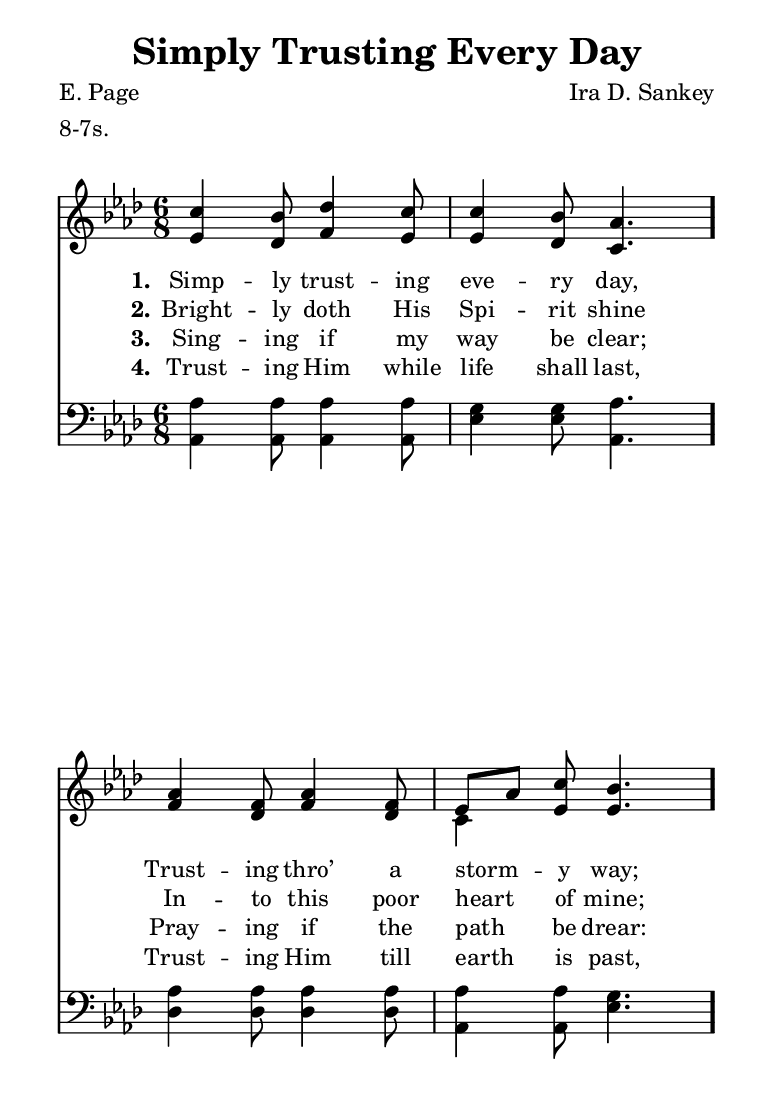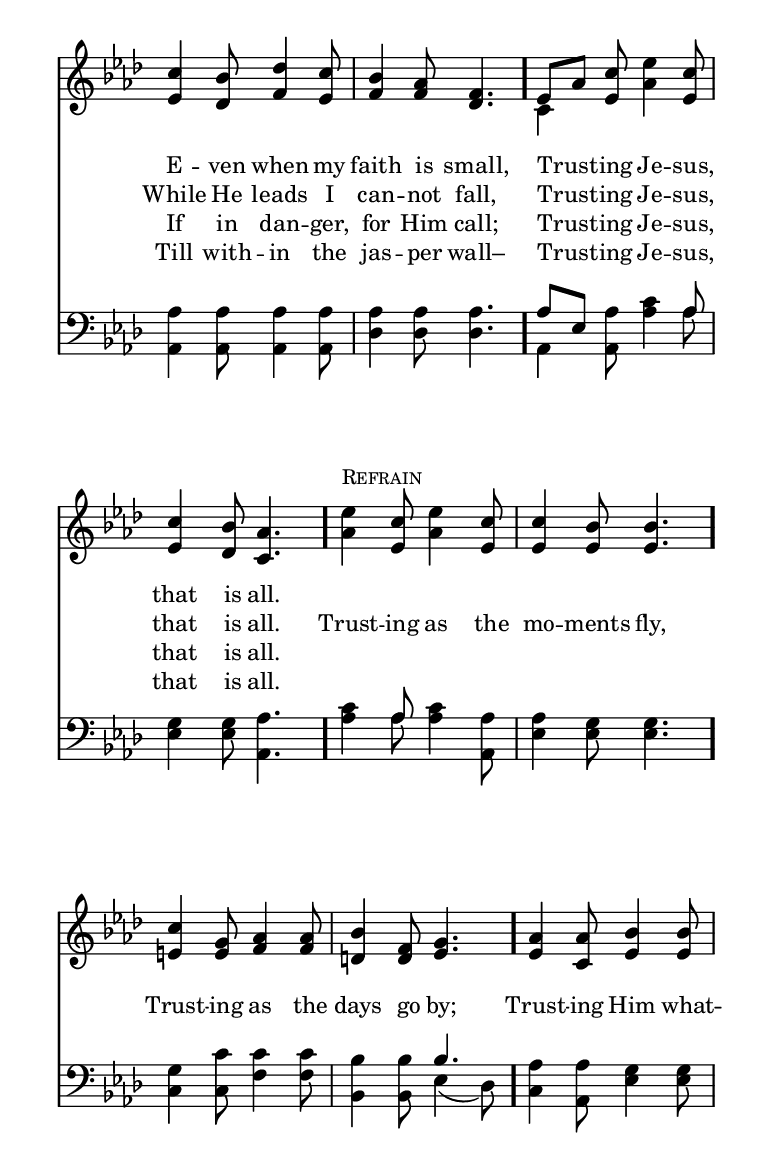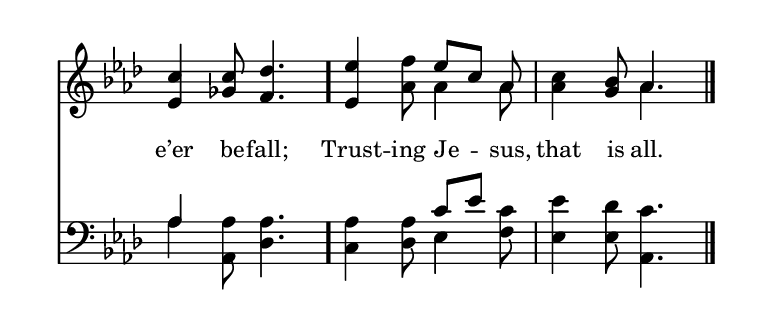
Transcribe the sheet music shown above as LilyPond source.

\include "common/global.ily"
\paper {
  \include "common/paper.ily"
  system-count = #(cond (is-eogsized 4) (#t #f))
}

\header{
  hymnnumber = "192"
  title = "Simply Trusting Every Day"
  tunename = ""
  meter = "8-7s."
  poet = "E. Page"
  composer = "Ira D. Sankey"
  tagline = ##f
}

global = {
  \include "common/overrides.ily"
  \override Staff.TimeSignature.style = #'numbered
  \time 6/8
  \override Score.MetronomeMark.transparent = ##t % hide all fermata changes too
  \tempo 8=130
  \key aes \major
  \autoBeamOff
}

patternA = { c4 bes8 des4 c8 | c4 bes8 aes4. }
patternB = { c4 bes8 des4 c8 | c8[ c8] bes8 aes4. }
patternC = { c8[ c8] bes8 des4 c8 | c4 bes8 aes4. }
patternD = { c4 bes8 des4 c8 | c4 bes8 aes4( c8) }
patternE = { c4 bes8 c8[ c] c8 | c4 bes8 aes4. }

notesSoprano = {
\global
\relative c'' {

  c4 bes8 des4 c8 | c4 bes8 aes4.
  \changePitch \patternB { aes f aes f | ees aes c bes }
  \changePitch \patternA { c bes des c | bes aes f }
  \changePitch \patternC { ees aes c ees c | c bes aes }

  << s^\markup { \small \caps "Refrain" }
  { \changePitch \patternA { ees' c ees c c bes bes } } >>
  \changePitch \patternA { c g aes aes | bes f g }
  \changePitch \patternA { aes aes bes bes | c c des }
  \changePitch \patternE { ees f ees c aes | c bes aes }

  \bar "|."

}
}

notesAlto = {
\global
\relative e' {

  \changePitch \patternA { ees des f ees | ees des c }
  \changePitch \patternA { f des f des | c ees ees }
  \changePitch \patternA { ees des f ees | f f des }
  \changePitch \patternA { c ees aes ees | ees des c }

  \changePitch \patternA { aes' ees aes ees | ees ees ees }
  \changePitch \patternA { e e f f | d d ees }
  \changePitch \patternA { ees c ees ees | ees ges f }
  \changePitch \patternA { ees aes aes aes | aes g aes }

}
}

notesTenor = {
\global
\relative a {

  \changePitch \patternA { aes aes aes aes | g g aes }
  \changePitch \patternA { aes aes aes aes | aes aes g }
  \changePitch \patternA { aes aes aes aes | aes aes aes }
  \changePitch \patternC { aes ees aes c aes | g g aes }

  \changePitch \patternA { c aes c aes | aes g g }
  \changePitch \patternA { g c c c | bes bes bes }
  \changePitch \patternA { aes aes g g | aes aes aes }
  \changePitch \patternE { aes aes c ees c | ees des c }

}
}

notesBass = {
\global
\relative f, {

  \changePitch \patternA { aes aes aes aes | ees' ees aes, }
  \changePitch \patternA { des des des des | aes aes ees' }
  \changePitch \patternA { aes, aes aes aes | des des des }
  \changePitch \patternA { aes aes aes' aes | ees ees aes, }

  \changePitch \patternA { aes' aes aes aes, | ees' ees ees }
  \changePitch \patternD { c c f f | bes, bes ees des }
  \changePitch \patternA { c aes ees' ees | aes aes, des }
  \changePitch \patternA { c des ees f | ees ees aes, }

}
}

Refrain = \lyricmode {

Trust -- ing as the mo -- ments fly, \bar "."
Trust -- ing as the days go by; \bar "."
Trust -- ing Him what -- e’er be -- fall; \bar "."
Trust -- ing Je -- sus, that is all. \bar "."

}

wordsA = \lyricmode {
\set stanza = "1."

Simp -- ly trust -- ing eve -- ry day, \bar "."
Trust -- ing thro’ a storm -- y way; \bar "."
E -- ven when my faith is small, \bar "."
Trust -- ing Je -- sus, that is all. \bar "."

}

wordsB = \lyricmode {
\set stanza = "2."

Bright -- ly doth His Spi -- rit shine
In -- to this poor heart of mine;
While He leads I can -- not fall,
Trust -- ing Je -- sus, that is all.

\Refrain

}

wordsC = \lyricmode {
\set stanza = "3."

Sing -- ing if my way be clear;
Pray -- ing if the path be drear:
If in dan -- ger, for Him call;
Trust -- ing Je -- sus, that is all.

}

wordsD = \lyricmode {
\set stanza = "4."

Trust -- ing Him while life shall last,
Trust -- ing Him till earth is past,
Till with -- in the jas -- per wall–
Trust -- ing Je -- sus, that is all.

}

\score {
  \context ChoirStaff <<
    \context Staff = upper <<
      \set Staff.autoBeaming = ##f
      \set ChoirStaff.systemStartDelimiter = #'SystemStartBar
      \set ChoirStaff.printPartCombineTexts = ##f
      \partcombine #'(2 . 9) \notesSoprano \notesAlto
      \context NullVoice = sopranos { \voiceOne << \notesSoprano >> }
      \context NullVoice = altos { \voiceTwo << \notesAlto >> }
      \context Lyrics = one   \lyricsto sopranos \wordsA
      \context Lyrics = two   \lyricsto sopranos \wordsB
      \context Lyrics = three \lyricsto sopranos \wordsC
      \context Lyrics = four  \lyricsto sopranos \wordsD
    >>
    \context Staff = men <<
      \set Staff.autoBeaming = ##f
      \clef bass
      \set ChoirStaff.printPartCombineTexts = ##f
      \partcombine #'(2 . 9) \notesTenor \notesBass
      \context NullVoice = tenors { \voiceOne << \notesTenor >> }
      \context NullVoice = basses { \voiceTwo << \notesBass >> }
    >>
  >>
  \layout {
    \include "common/layout.ily"
  }
  \midi{
    \include "common/midi.ily"
  }
}

\version "2.19.49"  % necessary for upgrading to future LilyPond versions.

% vi:set et ts=2 sw=2 ai nocindent syntax=lilypond:
